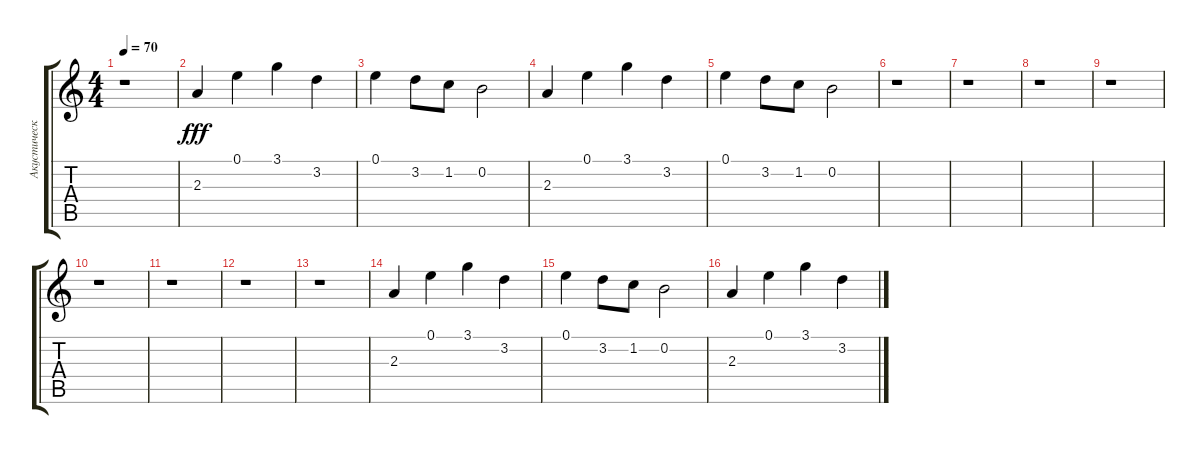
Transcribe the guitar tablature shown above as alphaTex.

\track ("Акустический Проигрыш в припеве" "Акустическ") {instrument acousticguitarsteel}
\staff {score tabs}
\tuning (E4 B3 G3 D3 A2 E2) {hide}
\ts (4 4)
\tempo 70
\clef g2
\ks c
r.1{dy fff} |
2.3.4 0.1.4 3.1.4 3.2.4 |
0.1.4 3.2.8 1.2.8 0.2.2 |
2.3.4 0.1.4 3.1.4 3.2.4 |
0.1.4 3.2.8 1.2.8 0.2.2 |
r.1 |
r.1 |
r.1 |
r.1 |
r.1 |
r.1 |
r.1 |
r.1 |
2.3.4 0.1.4 3.1.4 3.2.4 |
0.1.4 3.2.8 1.2.8 0.2.2 |
2.3.4 0.1.4 3.1.4 3.2.4
